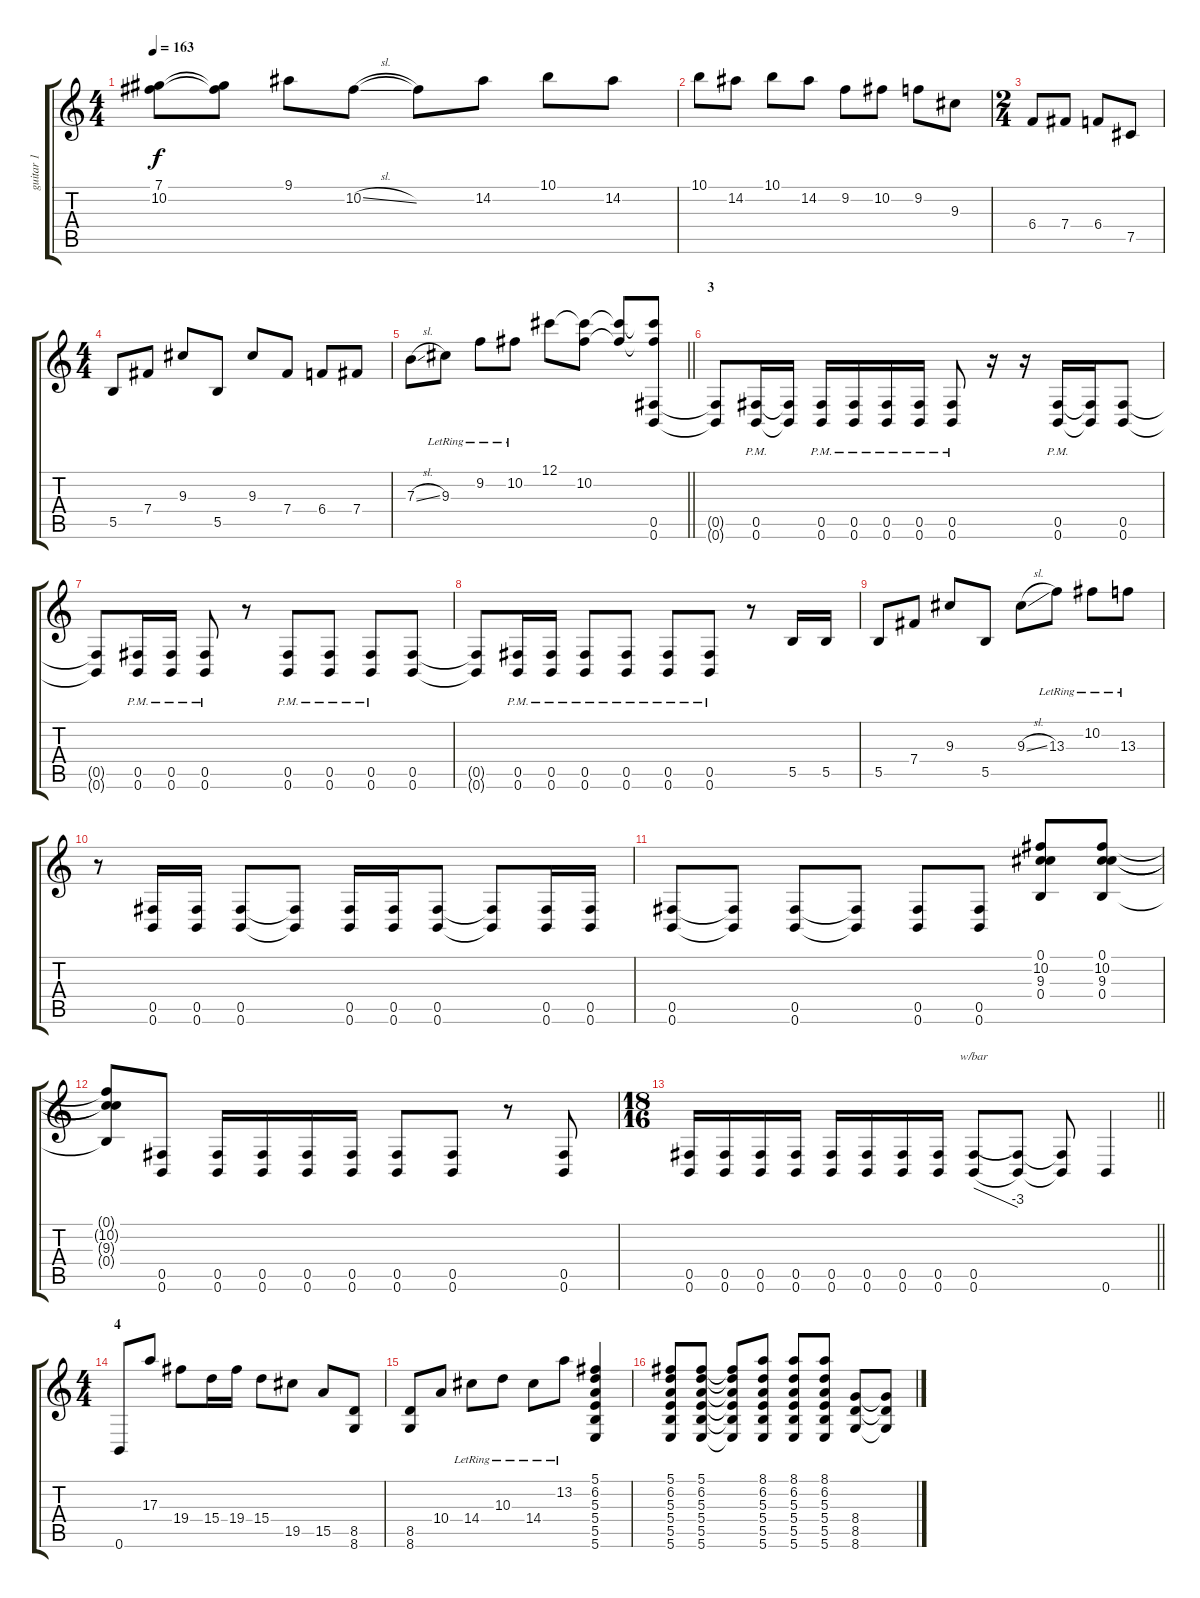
\track ("guitar 1" "guitar 1") {instrument distortionguitar}
\staff {score tabs}
\tuning (Db4 Ab3 E3 B2 Gb2 B1) {hide}
\ts (4 4)
\tempo 163
\clef g2
\ks c
(7.1{t} 10.2{t}).8{dy f} (7.1{t} 10.2{t}).8 9.1.8 10.2{sl}.8 10.2{t}.8 14.2.8 10.1.8 14.2.8 |
10.1.8 14.2.8 10.1.8 14.2.8 9.2.8 10.2.8 9.2.8 9.3.8 |
\ts (2 4)
6.4.8 7.4.8 6.4.8 7.5.8 |
\ts (4 4)
5.5.8 7.4.8 9.3.8 5.5.8 9.3.8 7.4.8 6.4.8 7.4.8 |
\barLineRight lightlight
7.3{sl}.8 9.3{lr}.8 9.2{lr}.8 10.2{lr}.8 12.1.8 (12.1{t} 10.2).8 (12.1{t} 10.2{t}).8 (12.1{t} 10.2{t} 0.5 0.6).8 |
\section ("" "3")
(0.5{t} 0.6{t}).8 (0.5 0.6{pm}).16 (0.5{t} 0.6{t}).16 (0.5 0.6{pm}).16 (0.5 0.6{pm}).16 (0.5 0.6{pm}).16 (0.5 0.6{pm}).16 (0.5 0.6{pm}).8 r.16 r.16 (0.5 0.6{pm}).16 (0.5{t} 0.6{t}).16 (0.5 0.6).8 |
(0.5{t} 0.6{t}).8 (0.5 0.6{pm}).16 (0.5 0.6{pm}).16 (0.5 0.6{pm}).8 r.8 (0.5 0.6{pm}).8 (0.5 0.6{pm}).8 (0.5 0.6{pm}).8 (0.5 0.6).8 |
(0.5{t} 0.6{t}).8 (0.5 0.6{pm}).16 (0.5 0.6{pm}).16 (0.5 0.6{pm}).8 (0.5 0.6{pm}).8 (0.5 0.6{pm}).8 (0.5 0.6{pm}).8 r.8 5.5.16 5.5.16 |
5.5.8 7.4.8 9.3.8 5.5.8 9.3{sl}.8 13.3{lr}.8 10.2{lr}.8 13.3{lr}.8 |
r.8 (0.5 0.6).16 (0.5 0.6).16 (0.5 0.6).8 (0.5{t} 0.6{t}).8 (0.5 0.6).16 (0.5 0.6).16 (0.5 0.6).8 (0.5{t} 0.6{t}).8 (0.5 0.6).16 (0.5 0.6).16 |
(0.5 0.6).8 (0.5{t} 0.6{t}).8 (0.5 0.6).8 (0.5{t} 0.6{t}).8 (0.5 0.6).8 (0.5 0.6).8 (0.1 10.2 9.3 0.4).8 (0.1 10.2 9.3 0.4).8 |
(0.1{t} 10.2{t} 9.3{t} 0.4{t}).8 (0.5 0.6).8 (0.5 0.6).16 (0.5 0.6).16 (0.5 0.6).16 (0.5 0.6).16 (0.5 0.6).8 (0.5 0.6).8 r.8 (0.5 0.6).8 |
\ts (18 16)
\barLineRight lightlight
(0.5 0.6).16 (0.5 0.6).16 (0.5 0.6).16 (0.5 0.6).16 (0.5 0.6).16 (0.5 0.6).16 (0.5 0.6).16 (0.5 0.6).16 (0.5 0.6).8{tbe (dive default 0 0 60 -12)} (0.5{t} 0.6{t}).8 (0.5{t} 0.6{t}).8 0.6.4 |
\ts (4 4)
\section ("" "4")
0.6.8 17.3.8 19.4.8 15.4.16 19.4.16 15.4.8 19.5.8 15.5.8 (8.5 8.6).8 |
(8.5 8.6).8 10.4.8 14.4{lr}.8 10.3{lr}.8 14.4{lr}.8 13.2{lr}.8 (5.1 6.2 5.3 5.4 5.5 5.6).4 |
(5.1 6.2 5.3 5.4 5.5 5.6).8 (5.1 6.2 5.3 5.4 5.5 5.6).8 (5.1{t} 6.2{t} 5.3{t} 5.4{t} 5.5{t} 5.6{t}).8 (8.1 6.2 5.3 5.4 5.5 5.6).8 (8.1 6.2 5.3 5.4 5.5 5.6).8 (8.1 6.2 5.3 5.4 5.5 5.6).8 (8.4 8.5 8.6).8 (8.4{t} 8.5{t} 8.6{t}).8
